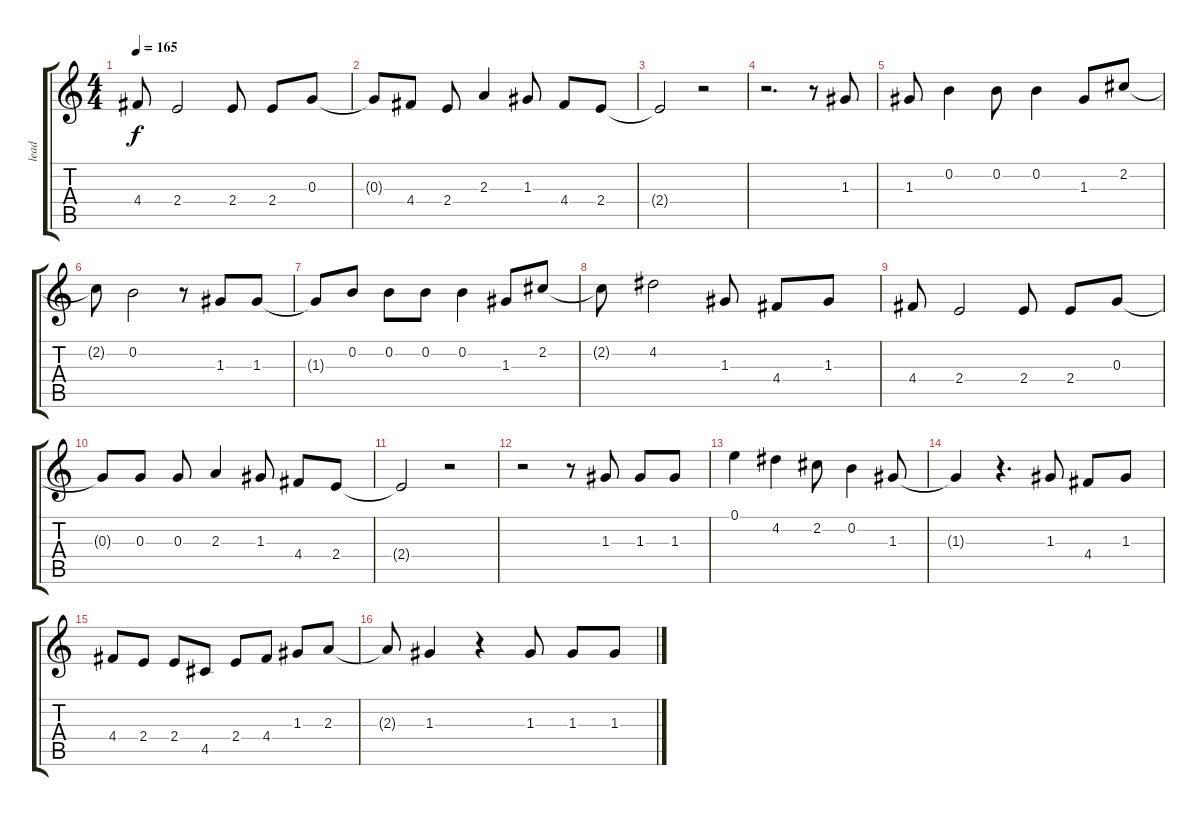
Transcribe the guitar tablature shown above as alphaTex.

\track ("lead" "lead") {instrument banjo}
\staff {score tabs}
\tuning (E4 B3 G3 D3 A2 E2) {hide}
\displaytranspose 12
\ts (4 4)
\tempo 165
\clef g2
\ks c
4.4.8{dy f} 2.4.2 2.4.8 2.4.8 0.3.8 |
0.3{t}.8 4.4.8 2.4.8 2.3.4 1.3.8 4.4.8 2.4.8 |
2.4{t}.2 r.2 |
r.2{d} r.8 1.3.8 |
1.3.8 0.2.4 0.2.8 0.2.4 1.3.8 2.2.8 |
2.2{t}.8 0.2.2 r.8 1.3.8 1.3.8 |
1.3{t}.8 0.2.8 0.2.8 0.2.8 0.2.4 1.3.8 2.2.8 |
2.2{t}.8 4.2.2 1.3.8 4.4.8 1.3.8 |
4.4.8 2.4.2 2.4.8 2.4.8 0.3.8 |
0.3{t}.8 0.3.8 0.3.8 2.3.4 1.3.8 4.4.8 2.4.8 |
2.4{t}.2 r.2 |
r.2 r.8 1.3.8 1.3.8 1.3.8 |
0.1.4 4.2.4 2.2.8 0.2.4 1.3.8 |
1.3{t}.4 r.4{d} 1.3.8 4.4.8 1.3.8 |
4.4.8 2.4.8 2.4.8 4.5.8 2.4.8 4.4.8 1.3.8 2.3.8 |
2.3{t}.8 1.3.4 r.4 1.3.8 1.3.8 1.3.8
